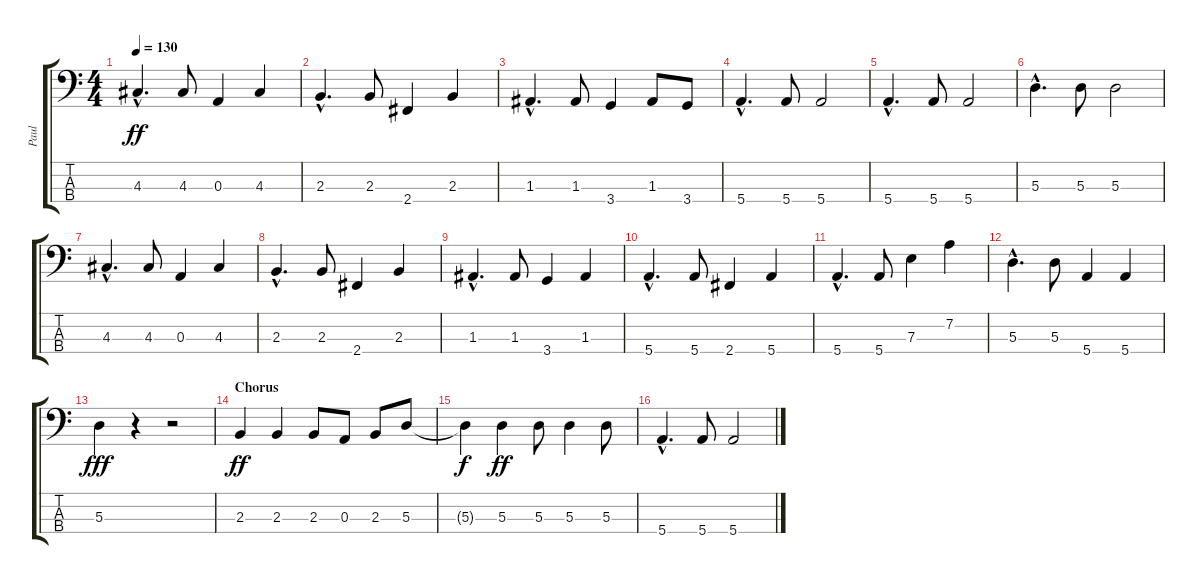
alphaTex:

\track ("Paul" "Paul") {instrument electricbasspick}
\staff {score tabs}
\tuning (G2 D2 A1 E1) {hide}
\ts (4 4)
\tempo 130
\clef f4
\ks c
4.3{hac}.4{d dy ff} 4.3.8 0.3.4 4.3.4 |
2.3{hac}.4{d} 2.3.8 2.4.4 2.3.4 |
1.3{hac}.4{d} 1.3.8 3.4.4 1.3.8 3.4.8 |
5.4{hac}.4{d} 5.4.8 5.4.2 |
5.4{hac}.4{d} 5.4.8 5.4.2 |
5.3{hac}.4{d} 5.3.8 5.3.2 |
4.3{hac}.4{d} 4.3.8 0.3.4 4.3.4 |
2.3{hac}.4{d} 2.3.8 2.4.4 2.3.4 |
1.3{hac}.4{d} 1.3.8 3.4.4 1.3.4 |
5.4{hac}.4{d} 5.4.8 2.4.4 5.4.4 |
5.4{hac}.4{d} 5.4.8 7.3.4 7.2.4 |
5.3{hac}.4{d} 5.3.8 5.4.4 5.4.4 |
5.3.4{dy fff} r.4 r.2 |
\section ("" "Chorus")
2.3.4{dy ff} 2.3.4 2.3.8 0.3.8 2.3.8 5.3.8 |
5.3{t}.4{dy f} 5.3.4{dy ff} 5.3.8 5.3.4 5.3.8 |
5.4{hac}.4{d} 5.4.8 5.4.2
